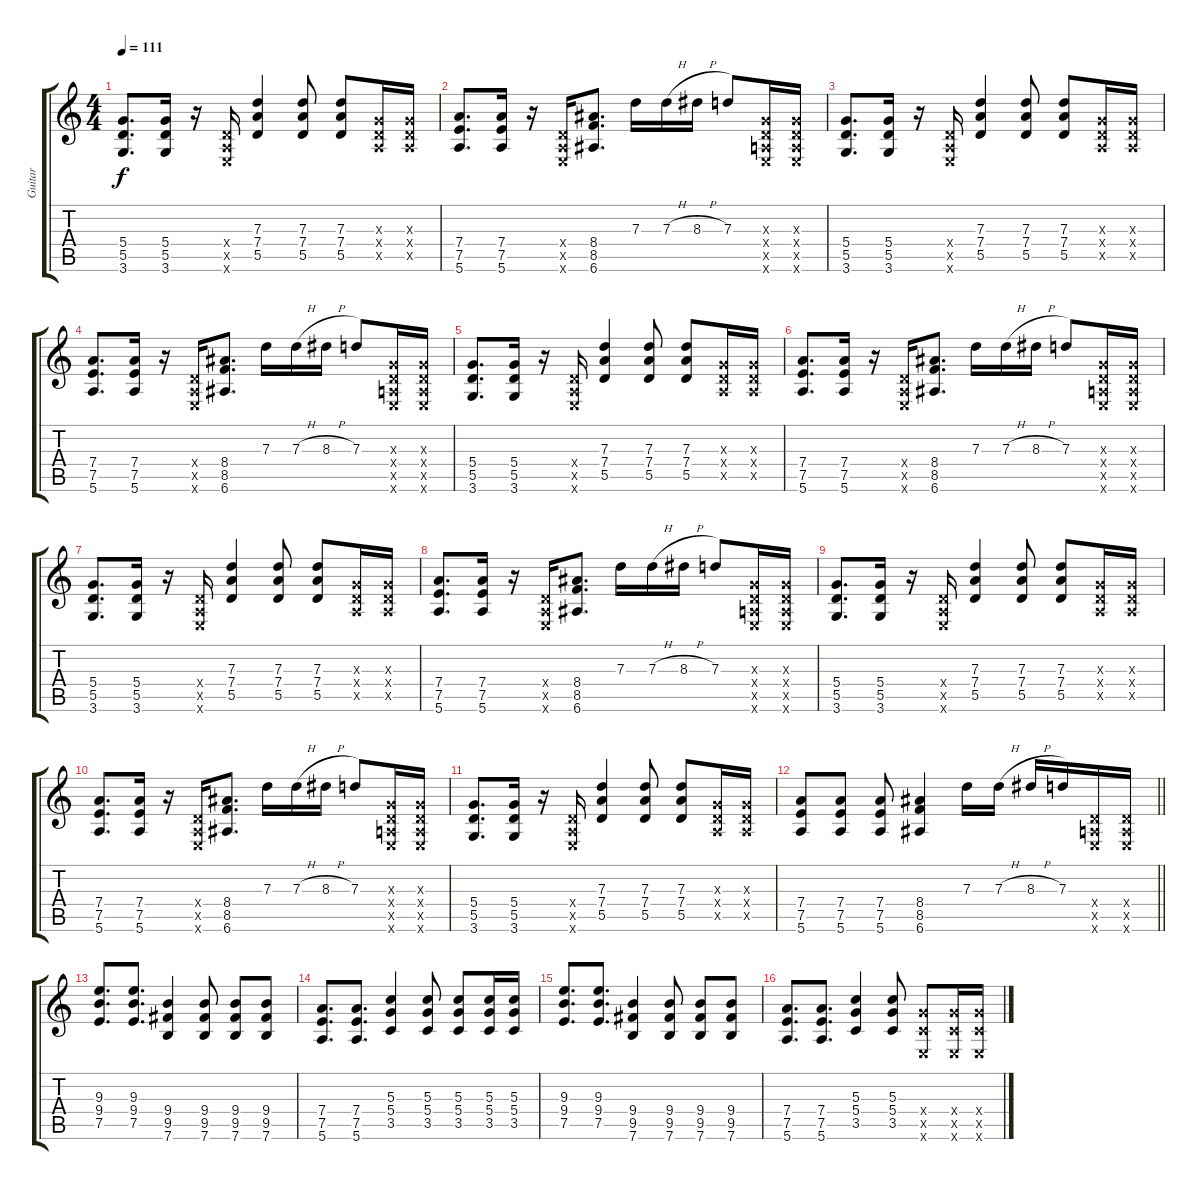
\track ("Guitar" "Guitar") {instrument electricguitarclean}
\staff {score tabs}
\tuning (E4 B3 G3 D3 A2 E2) {hide}
\ts (4 4)
\tempo 111
\clef g2
\ks c
(5.4 5.5 3.6).8{d dy f} (5.4 5.5 3.6).16 r.16 (0.4{x} 0.5{x} 0.6{x}).16 (7.3 7.4 5.5).4 (7.3 7.4 5.5).8 (7.3 7.4 5.5).8 (0.3{x} 0.4{x} 0.5{x}).16 (0.3{x} 0.4{x} 0.5{x}).16 |
(7.4 7.5 5.6).8{d} (7.4 7.5 5.6).16 r.16 (0.4{x} 0.5{x} 0.6{x}).16 (8.4 8.5 6.6).8{d} 7.3.16 7.3{h}.16 8.3{h}.16 7.3.8 (0.3{x} 0.4{x} 0.5{x} 0.6{x}).16 (0.3{x} 0.4{x} 0.5{x} 0.6{x}).16 |
(5.4 5.5 3.6).8{d} (5.4 5.5 3.6).16 r.16 (0.4{x} 0.5{x} 0.6{x}).16 (7.3 7.4 5.5).4 (7.3 7.4 5.5).8 (7.3 7.4 5.5).8 (0.3{x} 0.4{x} 0.5{x}).16 (0.3{x} 0.4{x} 0.5{x}).16 |
(7.4 7.5 5.6).8{d} (7.4 7.5 5.6).16 r.16 (0.4{x} 0.5{x} 0.6{x}).16 (8.4 8.5 6.6).8{d} 7.3.16 7.3{h}.16 8.3{h}.16 7.3.8 (0.3{x} 0.4{x} 0.5{x} 0.6{x}).16 (0.3{x} 0.4{x} 0.5{x} 0.6{x}).16 |
(5.4 5.5 3.6).8{d} (5.4 5.5 3.6).16 r.16 (0.4{x} 0.5{x} 0.6{x}).16 (7.3 7.4 5.5).4 (7.3 7.4 5.5).8 (7.3 7.4 5.5).8 (0.3{x} 0.4{x} 0.5{x}).16 (0.3{x} 0.4{x} 0.5{x}).16 |
(7.4 7.5 5.6).8{d} (7.4 7.5 5.6).16 r.16 (0.4{x} 0.5{x} 0.6{x}).16 (8.4 8.5 6.6).8{d} 7.3.16 7.3{h}.16 8.3{h}.16 7.3.8 (0.3{x} 0.4{x} 0.5{x} 0.6{x}).16 (0.3{x} 0.4{x} 0.5{x} 0.6{x}).16 |
(5.4 5.5 3.6).8{d} (5.4 5.5 3.6).16 r.16 (0.4{x} 0.5{x} 0.6{x}).16 (7.3 7.4 5.5).4 (7.3 7.4 5.5).8 (7.3 7.4 5.5).8 (0.3{x} 0.4{x} 0.5{x}).16 (0.3{x} 0.4{x} 0.5{x}).16 |
(7.4 7.5 5.6).8{d} (7.4 7.5 5.6).16 r.16 (0.4{x} 0.5{x} 0.6{x}).16 (8.4 8.5 6.6).8{d} 7.3.16 7.3{h}.16 8.3{h}.16 7.3.8 (0.3{x} 0.4{x} 0.5{x} 0.6{x}).16 (0.3{x} 0.4{x} 0.5{x} 0.6{x}).16 |
(5.4 5.5 3.6).8{d} (5.4 5.5 3.6).16 r.16 (0.4{x} 0.5{x} 0.6{x}).16 (7.3 7.4 5.5).4 (7.3 7.4 5.5).8 (7.3 7.4 5.5).8 (0.3{x} 0.4{x} 0.5{x}).16 (0.3{x} 0.4{x} 0.5{x}).16 |
(7.4 7.5 5.6).8{d} (7.4 7.5 5.6).16 r.16 (0.4{x} 0.5{x} 0.6{x}).16 (8.4 8.5 6.6).8{d} 7.3.16 7.3{h}.16 8.3{h}.16 7.3.8 (0.3{x} 0.4{x} 0.5{x} 0.6{x}).16 (0.3{x} 0.4{x} 0.5{x} 0.6{x}).16 |
(5.4 5.5 3.6).8{d} (5.4 5.5 3.6).16 r.16 (0.4{x} 0.5{x} 0.6{x}).16 (7.3 7.4 5.5).4 (7.3 7.4 5.5).8 (7.3 7.4 5.5).8 (0.3{x} 0.4{x} 0.5{x}).16 (0.3{x} 0.4{x} 0.5{x}).16 |
\barLineRight lightlight
(7.4 7.5 5.6).8 (7.4 7.5 5.6).8 (7.4 7.5 5.6).8 (8.4 8.5 6.6).4 7.3.16 7.3{h}.16 8.3{h}.16 7.3.16 (0.4{x} 0.5{x} 0.6{x}).16 (0.4{x} 0.5{x} 0.6{x}).16 |
(9.3 9.4 7.5).8{d instrument distortionguitar} (9.3 9.4 7.5).8{d} (9.4 9.5 7.6).4 (9.4 9.5 7.6).8 (9.4 9.5 7.6).8 (9.4 9.5 7.6).8 |
(7.4 7.5 5.6).8{d} (7.4 7.5 5.6).8{d} (5.3 5.4 3.5).4 (5.3 5.4 3.5).8 (5.3 5.4 3.5).8 (5.3 5.4 3.5).16 (5.3 5.4 3.5).16 |
(9.3 9.4 7.5).8{d} (9.3 9.4 7.5).8{d} (9.4 9.5 7.6).4 (9.4 9.5 7.6).8 (9.4 9.5 7.6).8 (9.4 9.5 7.6).8 |
(7.4 7.5 5.6).8{d} (7.4 7.5 5.6).8{d} (5.3 5.4 3.5).4 (5.3 5.4 3.5).8 (5.4{x} 3.5{x} 0.6{x}).8 (5.4{x} 3.5{x} 0.6{x}).16 (5.4{x} 3.5{x} 0.6{x}).16
